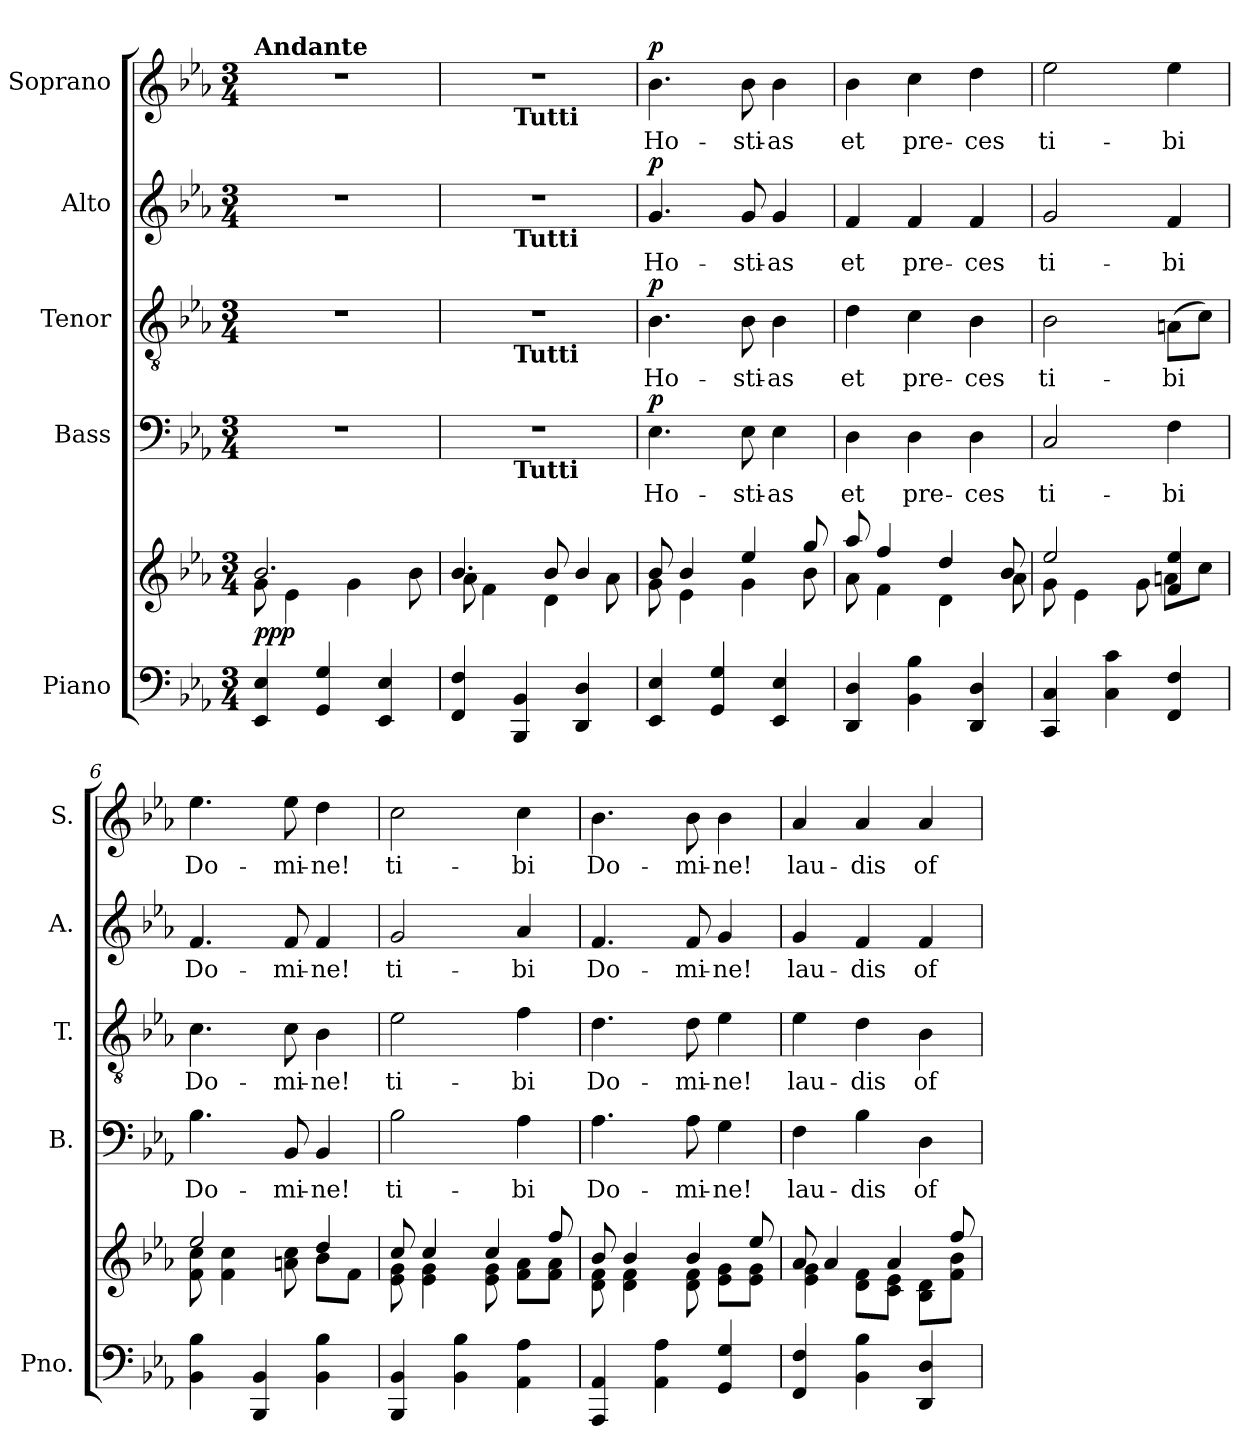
**kern	**kern	**dynam	**kern	**text	**dynam	**kern	**text	**dynam	**kern	**text	**dynam	**kern	**text	**dynam
*part5	*part5	*part5	*part4	*part4	*part4	*part3	*part3	*part3	*part2	*part2	*part2	*part1	*part1	*part1
*staff6	*staff5	*staff5/6	*staff4	*staff4	*staff4	*staff3	*staff3	*staff3	*staff2	*staff2	*staff2	*staff1	*staff1	*staff1
*I"Piano	*	*	*I"Bass	*	*	*I"Tenor	*	*	*I"Alto	*	*	*I"Soprano	*	*
*I'Pno.	*	*	*I'B.	*	*	*I'T.	*	*	*I'A.	*	*	*I'S.	*	*
*clefF4	*clefG2	*	*clefF4	*	*	*clefGv2	*	*	*clefG2	*	*	*clefG2	*	*
*k[b-e-a-]	*k[b-e-a-]	*	*k[b-e-a-]	*	*	*k[b-e-a-]	*	*	*k[b-e-a-]	*	*	*k[b-e-a-]	*	*
*E-:	*E-:	*	*E-:	*	*	*E-:	*	*	*E-:	*	*	*E-:	*	*
*M3/4	*M3/4	*	*M3/4	*	*	*M3/4	*	*	*M3/4	*	*	*M3/4	*	*
=1	=1	=1	=1	=1	=1	=1	=1	=1	=1	=1	=1	=1	=1	=1
*	*^	*	*	*	*	*	*	*	*	*	*	*	*	*
!	!	!	!	!	!	!	!	!	!	!	!	!	!LO:TX:a:B:t=Andante	!	!
!	!	!	!LO:DY:a=2	!	!	!	!	!	!	!	!	!	!	!	!
!	!	!	!LO:DY:n=1:a	!	!	!	!	!	!	!	!	!	!	!	!
!	!	!	!LO:DY:n=2:a	!	!	!	!	!	!	!	!	!	!	!	!
4EE-/ 4E-/	2.b-/	8g\	p p p	2.r	.	.	2.r	.	.	2.r	.	.	2.r	.	.
.	.	4e-\	.	.	.	.	.	.	.	.	.	.	.	.	.
4GG/ 4G/	.	.	.	.	.	.	.	.	.	.	.	.	.	.	.
.	.	4g\	.	.	.	.	.	.	.	.	.	.	.	.	.
4EE-/ 4E-/	.	.	.	.	.	.	.	.	.	.	.	.	.	.	.
.	.	8b-\	.	.	.	.	.	.	.	.	.	.	.	.	.
=2	=2	=2	=2	=2	=2	=2	=2	=2	=2	=2	=2	=2	=2	=2	=2
*	*	*	*	*^	*	*	*^	*	*	*^	*	*	*^	*	*
4FF/ 4F/	4.b-/	8a-\	.	2.r	4ryy	.	.	2.r	4ryy	.	.	2.r	4ryy	.	.	2.r	4ryy	.	.
.	.	4f\	.	.	.	.	.	.	.	.	.	.	.	.	.	.	.	.	.
!	!	!	!	!	!	!	!	!	!	!	!	!	!	!	!	!	!LO:TX:b:B:t=Tutti	!	!
!	!	!	!	!	!	!	!	!	!	!	!	!	!LO:TX:b:B:t=Tutti	!	!	!	!	!	!
!	!	!	!	!	!	!	!	!	!LO:TX:b:B:t=Tutti	!	!	!	!	!	!	!	!	!	!
!	!	!	!	!	!LO:TX:b:B:t=Tutti	!	!	!	!	!	!	!	!	!	!	!	!	!	!
4BBB-/ 4BB-/	.	.	.	.	2ryy	.	.	.	2ryy	.	.	.	2ryy	.	.	.	2ryy	.	.
.	8b-/	4d\	.	.	.	.	.	.	.	.	.	.	.	.	.	.	.	.	.
4DD/ 4D/	4b-/	.	.	.	.	.	.	.	.	.	.	.	.	.	.	.	.	.	.
.	.	8a-\	.	.	.	.	.	.	.	.	.	.	.	.	.	.	.	.	.
=3	=3	=3	=3	=3	=3	=3	=3	=3	=3	=3	=3	=3	=3	=3	=3	=3	=3	=3	=3
!	!	!	!	!	!	!LO:LY:b	!LO:DY:a	!	!	!LO:LY:b	!LO:DY:a	!	!	!LO:LY:b	!LO:DY:a	!	!	!LO:LY:b	!LO:DY:a
*	*	*	*	*v	*v	*	*	*	*	*	*	*v	*v	*	*	*v	*v	*	*
*	*	*	*	*	*	*	*v	*v	*	*	*	*	*	*	*	*
4EE-/ 4E-/	8b-/	8g\	.	4.E-\	Ho-	p	4.B-\	Ho-	p	4.g/	Ho-	p	4.b-\	Ho-	p
.	4b-/	4e-\	.	.	.	.	.	.	.	.	.	.	.	.	.
4GG/ 4G/	.	.	.	.	.	.	.	.	.	.	.	.	.	.	.
!	!	!	!	!	!LO:LY:b	!	!	!LO:LY:b	!	!	!LO:LY:b	!	!	!LO:LY:b	!
.	4ee-/	4g\	.	8E-\	-sti-	.	8B-\	-sti-	.	8g/	-sti-	.	8b-\	-sti-	.
!	!	!	!	!	!LO:LY:b	!	!	!LO:LY:b	!	!	!LO:LY:b	!	!	!LO:LY:b	!
4EE-/ 4E-/	.	.	.	4E-\	-as	.	4B-\	-as	.	4g/	-as	.	4b-\	-as	.
.	8gg/	8b-\	.	.	.	.	.	.	.	.	.	.	.	.	.
=4	=4	=4	=4	=4	=4	=4	=4	=4	=4	=4	=4	=4	=4	=4	=4
!	!	!	!	!	!LO:LY:b	!	!	!LO:LY:b	!	!	!LO:LY:b	!	!	!LO:LY:b	!
4DD/ 4D/	8aa-/	8a-\	.	4D\	et	.	4d\	et	.	4f/	et	.	4b-\	et	.
.	4ff/	4f\	.	.	.	.	.	.	.	.	.	.	.	.	.
!	!	!	!	!	!LO:LY:b	!	!	!LO:LY:b	!	!	!LO:LY:b	!	!	!LO:LY:b	!
4BB-\ 4B-\	.	.	.	4D\	pre-	.	4c\	pre-	.	4f/	pre-	.	4cc\	pre-	.
.	4dd/	4d\	.	.	.	.	.	.	.	.	.	.	.	.	.
!	!	!	!	!	!LO:LY:b	!	!	!LO:LY:b	!	!	!LO:LY:b	!	!	!LO:LY:b	!
4DD/ 4D/	.	.	.	4D\	-ces	.	4B-\	-ces	.	4f/	-ces	.	4dd\	-ces	.
.	8b-/	8a-\	.	.	.	.	.	.	.	.	.	.	.	.	.
=5	=5	=5	=5	=5	=5	=5	=5	=5	=5	=5	=5	=5	=5	=5	=5
!	!	!	!	!	!LO:LY:b	!	!	!LO:LY:b	!	!	!LO:LY:b	!	!	!LO:LY:b	!
4CC/ 4C/	2ee-/	8g\	.	2C/	ti-	.	2B-\	ti-	.	2g/	ti-	.	2ee-\	ti-	.
.	.	4e-\	.	.	.	.	.	.	.	.	.	.	.	.	.
4C\ 4c\	.	.	.	.	.	.	.	.	.	.	.	.	.	.	.
.	.	8g\	.	.	.	.	.	.	.	.	.	.	.	.	.
!	!	!	!	!	!LO:LY:b	!	!	!LO:LY:b	!	!	!LO:LY:b	!	!	!LO:LY:b	!
4FF/ 4F/	4f/ 4ee-/	8an\L	.	4F\	-bi	.	(>8An\L	-bi	.	4f/	-bi	.	4ee-\	-bi	.
.	.	8cc\J	.	.	.	.	8c\J)	.	.	.	.	.	.	.	.
!!LO:LB:g=z
=6	=6	=6	=6	=6	=6	=6	=6	=6	=6	=6	=6	=6	=6	=6	=6
!	!	!	!	!	!LO:LY:b	!	!	!LO:LY:b	!	!	!LO:LY:b	!	!	!LO:LY:b	!
4BB-\ 4B-\	2ee-/	8f\ 8cc\	.	4.B-\	Do-	.	4.c\	Do-	.	4.f/	Do-	.	4.ee-\	Do-	.
.	.	4f\ 4cc\	.	.	.	.	.	.	.	.	.	.	.	.	.
4BBB-/ 4BB-/	.	.	.	.	.	.	.	.	.	.	.	.	.	.	.
!	!	!	!	!	!LO:LY:b	!	!	!LO:LY:b	!	!	!LO:LY:b	!	!	!LO:LY:b	!
.	.	8an\ 8cc\	.	8BB-/	-mi-	.	8c\	-mi-	.	8f/	-mi-	.	8ee-\	-mi-	.
!	!	!	!	!	!LO:LY:b	!	!	!LO:LY:b	!	!	!LO:LY:b	!	!	!LO:LY:b	!
4BB-\ 4B-\	4dd/	8b-\L	.	4BB-/	-ne!	.	4B-\	-ne!	.	4f/	-ne!	.	4dd\	-ne!	.
.	.	8f\J	.	.	.	.	.	.	.	.	.	.	.	.	.
=7	=7	=7	=7	=7	=7	=7	=7	=7	=7	=7	=7	=7	=7	=7	=7
!	!	!	!	!	!LO:LY:b	!	!	!LO:LY:b	!	!	!LO:LY:b	!	!	!LO:LY:b	!
4BBB-/ 4BB-/	8cc/	8e-\ 8g\	.	2B-\	ti-	.	2e-\	ti-	.	2g/	ti-	.	2cc\	ti-	.
.	4cc/	4e-\ 4g\	.	.	.	.	.	.	.	.	.	.	.	.	.
4BB-\ 4B-\	.	.	.	.	.	.	.	.	.	.	.	.	.	.	.
.	4cc/	8e-\ 8g\	.	.	.	.	.	.	.	.	.	.	.	.	.
!	!	!	!	!	!LO:LY:b	!	!	!LO:LY:b	!	!	!LO:LY:b	!	!	!LO:LY:b	!
4AA-\ 4A-\	.	8f\ 8a-\L	.	4A-\	-bi	.	4f\	-bi	.	4a-/	-bi	.	4cc\	-bi	.
.	8ff/	8f\ 8a-\J	.	.	.	.	.	.	.	.	.	.	.	.	.
=8	=8	=8	=8	=8	=8	=8	=8	=8	=8	=8	=8	=8	=8	=8	=8
!	!	!	!	!	!LO:LY:b	!	!	!LO:LY:b	!	!	!LO:LY:b	!	!	!LO:LY:b	!
4AAA-/ 4AA-/	8b-/	8d\ 8f\	.	4.A-\	Do-	.	4.d\	Do-	.	4.f/	Do-	.	4.b-\	Do-	.
.	4b-/	4d\ 4f\	.	.	.	.	.	.	.	.	.	.	.	.	.
4AA-\ 4A-\	.	.	.	.	.	.	.	.	.	.	.	.	.	.	.
!	!	!	!	!	!LO:LY:b	!	!	!LO:LY:b	!	!	!LO:LY:b	!	!	!LO:LY:b	!
.	4b-/	8d\ 8f\	.	8A-\	-mi-	.	8d\	-mi-	.	8f/	-mi-	.	8b-\	-mi-	.
!	!	!	!	!	!LO:LY:b	!	!	!LO:LY:b	!	!	!LO:LY:b	!	!	!LO:LY:b	!
4GG/ 4G/	.	8e-\ 8g\L	.	4G\	-ne!	.	4e-\	-ne!	.	4g/	-ne!	.	4b-\	-ne!	.
.	8ee-/	8e-\ 8g\J	.	.	.	.	.	.	.	.	.	.	.	.	.
=9	=9	=9	=9	=9	=9	=9	=9	=9	=9	=9	=9	=9	=9	=9	=9
!	!	!	!	!	!LO:LY:b	!	!	!LO:LY:b	!	!	!LO:LY:b	!	!	!LO:LY:b	!
4FF/ 4F/	8a-/	4e-\ 4g\	.	4F\	lau-	.	4e-\	lau-	.	4g/	lau-	.	4a-/	lau-	.
.	4a-/	.	.	.	.	.	.	.	.	.	.	.	.	.	.
!	!	!	!	!	!LO:LY:b	!	!	!LO:LY:b	!	!	!LO:LY:b	!	!	!LO:LY:b	!
4BB-\ 4B-\	.	8d\ 8f\L	.	4B-\	-dis	.	4d\	-dis	.	4f/	-dis	.	4a-/	-dis	.
.	4a-/	8c\ 8e-\J	.	.	.	.	.	.	.	.	.	.	.	.	.
!	!	!	!	!	!LO:LY:b	!	!	!LO:LY:b	!	!	!LO:LY:b	!	!	!LO:LY:b	!
4DD/ 4D/	.	8B-\ 8d\L	.	4D\	of-	.	4B-\	of-	.	4f/	of-	.	4a-/	of-	.
.	8ff/	8f\ 8b-\J	.	.	.	.	.	.	.	.	.	.	.	.	.
*	*v	*v	*	*	*	*	*	*	*	*	*	*	*	*	*
=	=	=	=	=	=	=	=	=	=	=	=	=	=	=
*-	*-	*-	*-	*-	*-	*-	*-	*-	*-	*-	*-	*-	*-	*-
